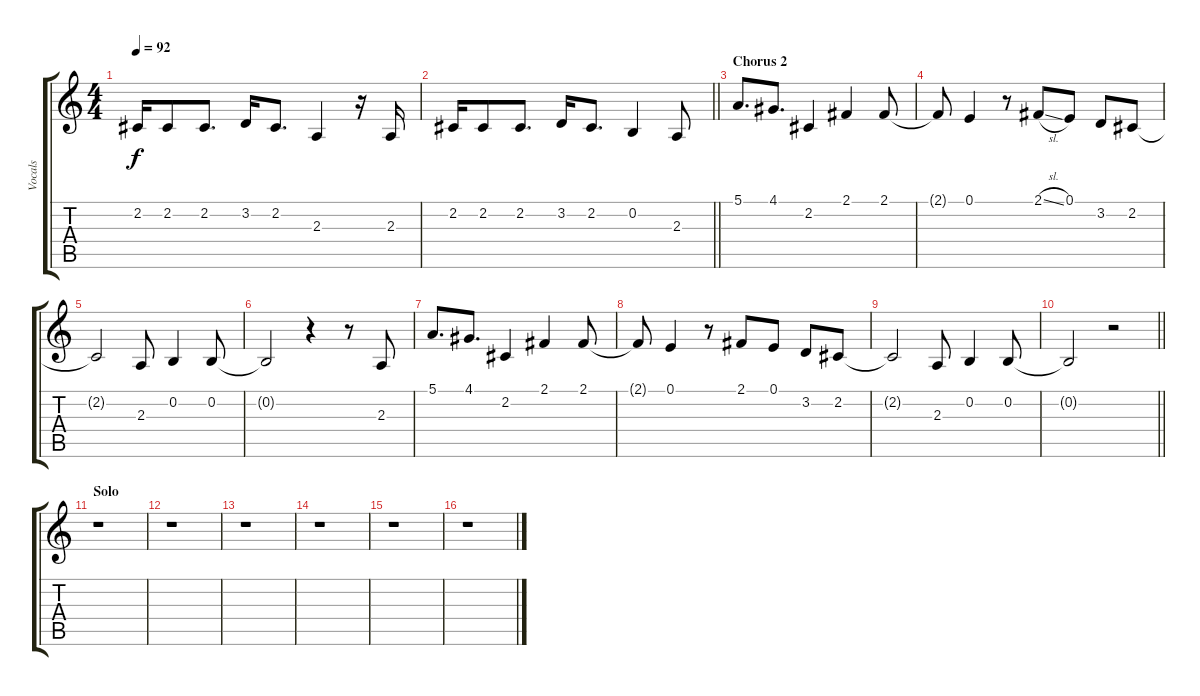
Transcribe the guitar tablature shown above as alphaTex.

\track ("Vocals" "Vocals") {instrument cello}
\staff {score tabs}
\tuning (E4 B3 G3 D3 A2 E2) {hide}
\ts (4 4)
\tempo 92
\clef g2
\ks c
2.2.16{dy f} 2.2.8 2.2.8{d} 3.2.16 2.2.8{d} 2.3.4 r.16 2.3.16 |
\barLineRight lightlight
2.2.16 2.2.8 2.2.8{d} 3.2.16 2.2.8{d} 0.2.4 2.3.8 |
\section ("" "Chorus 2")
5.1.8{d} 4.1.8{d} 2.2.4 2.1.4 2.1.8 |
2.1{t}.8 0.1.4 r.8 2.1{sl}.8 0.1.8 3.2.8 2.2.8 |
2.2{t}.2 2.3.8 0.2.4 0.2.8 |
0.2{t}.2 r.4 r.8 2.3.8 |
5.1.8{d} 4.1.8{d} 2.2.4 2.1.4 2.1.8 |
2.1{t}.8 0.1.4 r.8 2.1.8 0.1.8 3.2.8 2.2.8 |
2.2{t}.2 2.3.8 0.2.4 0.2.8 |
\barLineRight lightlight
0.2{t}.2 r.2 |
\section ("" "Solo")
r.1 |
r.1 |
r.1 |
r.1 |
r.1 |
r.1
